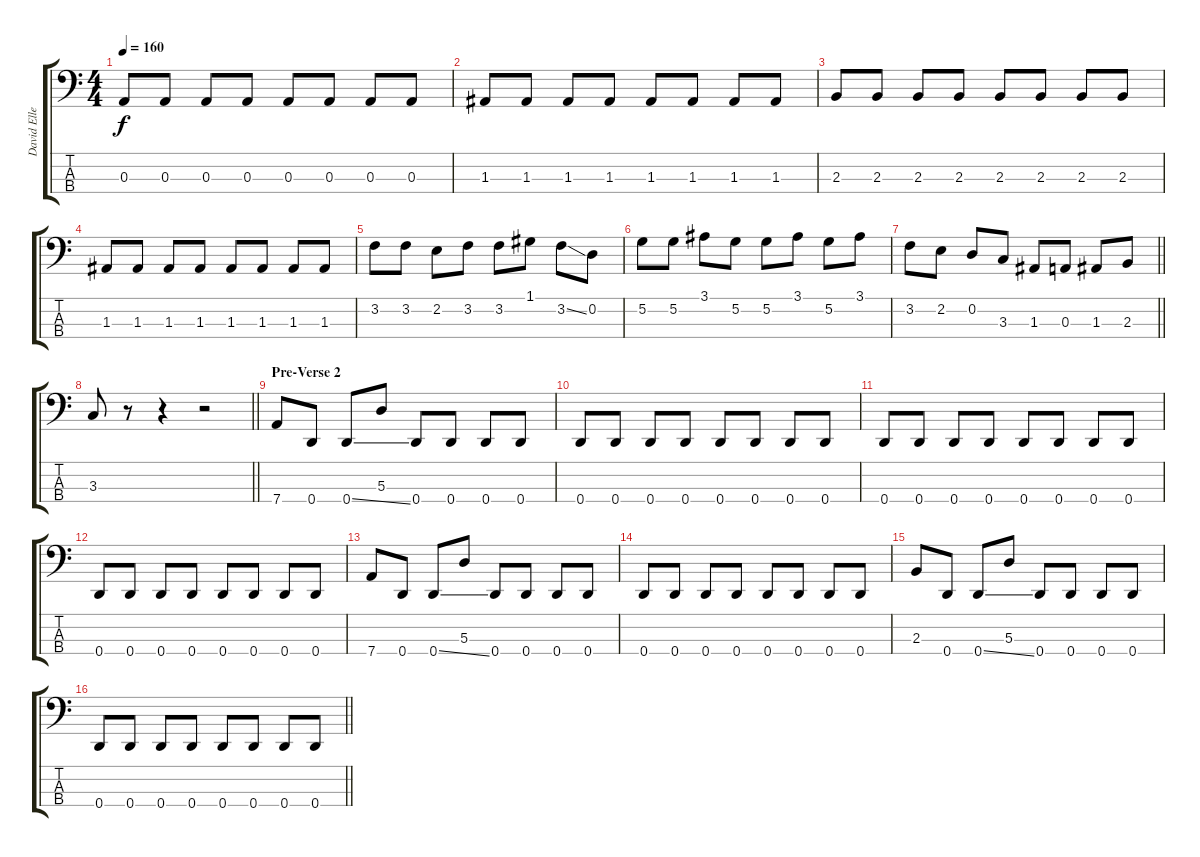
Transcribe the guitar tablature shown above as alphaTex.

\track ("David Ellefson" "David Elle") {instrument electricbasspick}
\staff {score tabs}
\tuning (G2 D2 A1 D1) {hide}
\ts (4 4)
\tempo 160
\clef f4
\ks c
0.3.8{dy f} 0.3.8 0.3.8 0.3.8 0.3.8 0.3.8 0.3.8 0.3.8 |
1.3.8 1.3.8 1.3.8 1.3.8 1.3.8 1.3.8 1.3.8 1.3.8 |
2.3.8 2.3.8 2.3.8 2.3.8 2.3.8 2.3.8 2.3.8 2.3.8 |
1.3.8 1.3.8 1.3.8 1.3.8 1.3.8 1.3.8 1.3.8 1.3.8 |
3.2.8 3.2.8 2.2.8 3.2.8 3.2.8 1.1.8 3.2{ss}.8 0.2.8 |
5.2.8 5.2.8 3.1.8 5.2.8 5.2.8 3.1.8 5.2.8 3.1.8 |
\barLineRight lightlight
3.2.8 2.2.8 0.2.8 3.3.8 1.3.8 0.3.8 1.3.8 2.3.8 |
\barLineRight lightlight
3.3.8 r.8 r.4 r.2 |
\section ("" "Pre-Verse 2")
7.4.8 0.4.8 0.4{ss}.8 5.3.8 0.4.8 0.4.8 0.4.8 0.4.8 |
0.4.8 0.4.8 0.4.8 0.4.8 0.4.8 0.4.8 0.4.8 0.4.8 |
0.4.8 0.4.8 0.4.8 0.4.8 0.4.8 0.4.8 0.4.8 0.4.8 |
0.4.8 0.4.8 0.4.8 0.4.8 0.4.8 0.4.8 0.4.8 0.4.8 |
7.4.8 0.4.8 0.4{ss}.8 5.3.8 0.4.8 0.4.8 0.4.8 0.4.8 |
0.4.8 0.4.8 0.4.8 0.4.8 0.4.8 0.4.8 0.4.8 0.4.8 |
2.3.8 0.4.8 0.4{ss}.8 5.3.8 0.4.8 0.4.8 0.4.8 0.4.8 |
\barLineRight lightlight
0.4.8 0.4.8 0.4.8 0.4.8 0.4.8 0.4.8 0.4.8 0.4.8
